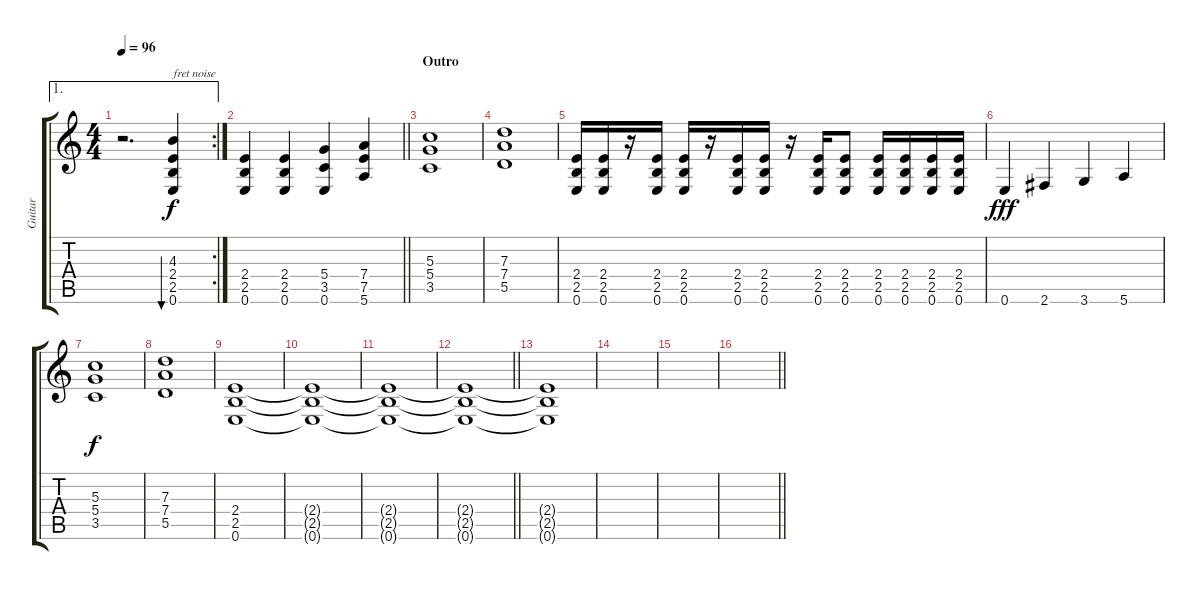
\track ("Guitar" "Guitar") {instrument distortionguitar}
\staff {score tabs}
\tuning (E4 B3 G3 D3 A2 E2) {hide}
\ae 1
\rc 2
\ts (4 4)
\tempo 96
\clef g2
\ks c
r.2{d dy f} (4.3 2.4 2.5 0.6).4{bu 120 txt "fret noise" instrument guitarfretnoise} |
\barLineRight lightlight
(2.4 2.5 0.6).4 (2.4 2.5 0.6).4 (5.4 3.5 0.6).4 (7.4 7.5 5.6).4 |
\section ("" "Outro")
(5.3 5.4 3.5).1 |
(7.3 7.4 5.5).1 |
(2.4 2.5 0.6).16 (2.4 2.5 0.6).16 r.16 (2.4 2.5 0.6).16 (2.4 2.5 0.6).16 r.16 (2.4 2.5 0.6).16 (2.4 2.5 0.6).16 r.16 (2.4 2.5 0.6).16 (2.4 2.5 0.6).8 (2.4 2.5 0.6).16 (2.4 2.5 0.6).16 (2.4 2.5 0.6).16 (2.4 2.5 0.6).16 |
0.6.4{dy fff} 2.6.4 3.6.4 5.6.4 |
(5.3 5.4 3.5).1{dy f} |
(7.3 7.4 5.5).1 |
(2.4 2.5 0.6).1{volume 6} |
(2.4{t} 2.5{t} 0.6{t}).1 |
(2.4{t} 2.5{t} 0.6{t}).1 |
\barLineRight lightlight
(2.4{t} 2.5{t} 0.6{t}).1 |
(2.4{t} 2.5{t} 0.6{t}).1 |
|
|
\barLineRight lightlight
